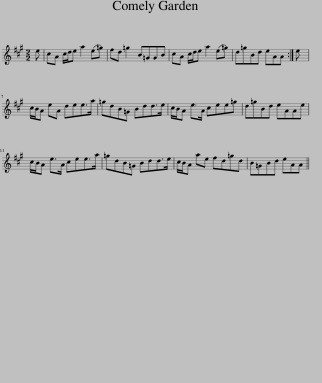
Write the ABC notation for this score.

X:1
L:1/8
M:2/2
I:linebreak $
K:A
V:1 treble
V:1
 e | cA c/d/e a2 (e=g) | fd =g2 B=GGB | cA c/d/e a2 (e=g) | d=gBd eAA :| %5
 e |$ c/B/A eA dee>a | =gdB=G Bdd>e | c/B/A e>A cee=g | d=gBd eAAe |$ %10
 c/B/A e>A cee>a | =gdB=G Bdd>e | c/B/A ae fd=gd | B=GBd eAA || %14
